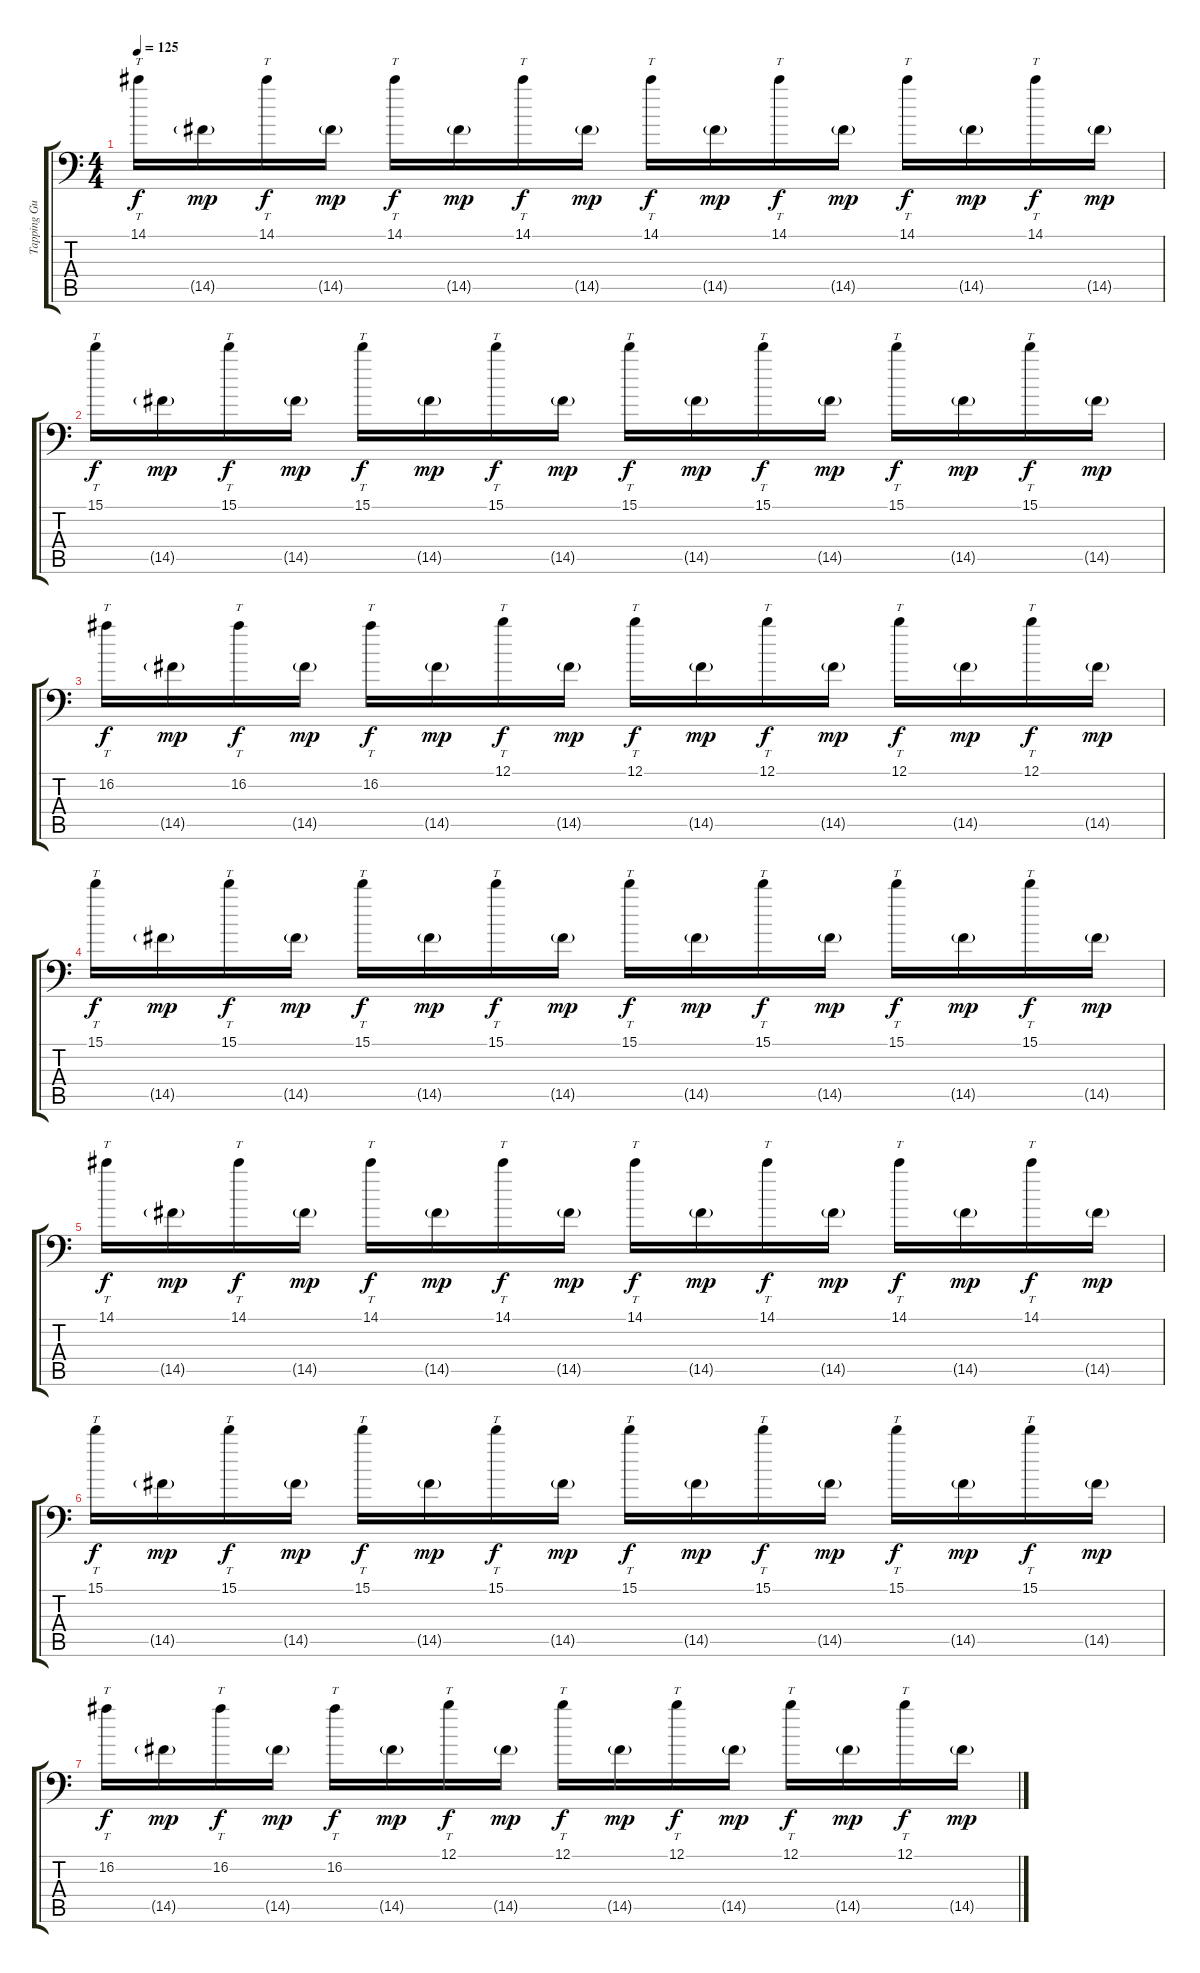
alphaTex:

\track ("Tapping Guitar" "Tapping Gu") {instrument distortionguitar}
\staff {score tabs}
\tuning (B3 Gb3 D3 A2 E2 A1) {hide}
\ts (4 4)
\tempo 125
\clef f4
\ks c
14.1.16{tt dy f} 14.5{g}.16{dy mp} 14.1.16{tt dy f} 14.5{g}.16{dy mp} 14.1.16{tt dy f} 14.5{g}.16{dy mp} 14.1.16{tt dy f} 14.5{g}.16{dy mp} 14.1.16{tt dy f} 14.5{g}.16{dy mp} 14.1.16{tt dy f} 14.5{g}.16{dy mp} 14.1.16{tt dy f} 14.5{g}.16{dy mp} 14.1.16{tt dy f} 14.5{g}.16{dy mp} |
15.1.16{tt dy f} 14.5{g}.16{dy mp} 15.1.16{tt dy f} 14.5{g}.16{dy mp} 15.1.16{tt dy f} 14.5{g}.16{dy mp} 15.1.16{tt dy f} 14.5{g}.16{dy mp} 15.1.16{tt dy f} 14.5{g}.16{dy mp} 15.1.16{tt dy f} 14.5{g}.16{dy mp} 15.1.16{tt dy f} 14.5{g}.16{dy mp} 15.1.16{tt dy f} 14.5{g}.16{dy mp} |
16.2.16{tt dy f} 14.5{g}.16{dy mp} 16.2.16{tt dy f} 14.5{g}.16{dy mp} 16.2.16{tt dy f} 14.5{g}.16{dy mp} 12.1.16{tt dy f} 14.5{g}.16{dy mp} 12.1.16{tt dy f} 14.5{g}.16{dy mp} 12.1.16{tt dy f} 14.5{g}.16{dy mp} 12.1.16{tt dy f} 14.5{g}.16{dy mp} 12.1.16{tt dy f} 14.5{g}.16{dy mp} |
15.1.16{tt dy f} 14.5{g}.16{dy mp} 15.1.16{tt dy f} 14.5{g}.16{dy mp} 15.1.16{tt dy f} 14.5{g}.16{dy mp} 15.1.16{tt dy f} 14.5{g}.16{dy mp} 15.1.16{tt dy f} 14.5{g}.16{dy mp} 15.1.16{tt dy f} 14.5{g}.16{dy mp} 15.1.16{tt dy f} 14.5{g}.16{dy mp} 15.1.16{tt dy f} 14.5{g}.16{dy mp} |
14.1.16{tt dy f} 14.5{g}.16{dy mp} 14.1.16{tt dy f} 14.5{g}.16{dy mp} 14.1.16{tt dy f} 14.5{g}.16{dy mp} 14.1.16{tt dy f} 14.5{g}.16{dy mp} 14.1.16{tt dy f} 14.5{g}.16{dy mp} 14.1.16{tt dy f} 14.5{g}.16{dy mp} 14.1.16{tt dy f} 14.5{g}.16{dy mp} 14.1.16{tt dy f} 14.5{g}.16{dy mp} |
15.1.16{tt dy f} 14.5{g}.16{dy mp} 15.1.16{tt dy f} 14.5{g}.16{dy mp} 15.1.16{tt dy f} 14.5{g}.16{dy mp} 15.1.16{tt dy f} 14.5{g}.16{dy mp} 15.1.16{tt dy f} 14.5{g}.16{dy mp} 15.1.16{tt dy f} 14.5{g}.16{dy mp} 15.1.16{tt dy f} 14.5{g}.16{dy mp} 15.1.16{tt dy f} 14.5{g}.16{dy mp} |
16.2.16{tt dy f} 14.5{g}.16{dy mp} 16.2.16{tt dy f} 14.5{g}.16{dy mp} 16.2.16{tt dy f} 14.5{g}.16{dy mp} 12.1.16{tt dy f} 14.5{g}.16{dy mp} 12.1.16{tt dy f} 14.5{g}.16{dy mp} 12.1.16{tt dy f} 14.5{g}.16{dy mp} 12.1.16{tt dy f} 14.5{g}.16{dy mp} 12.1.16{tt dy f} 14.5{g}.16{dy mp}
